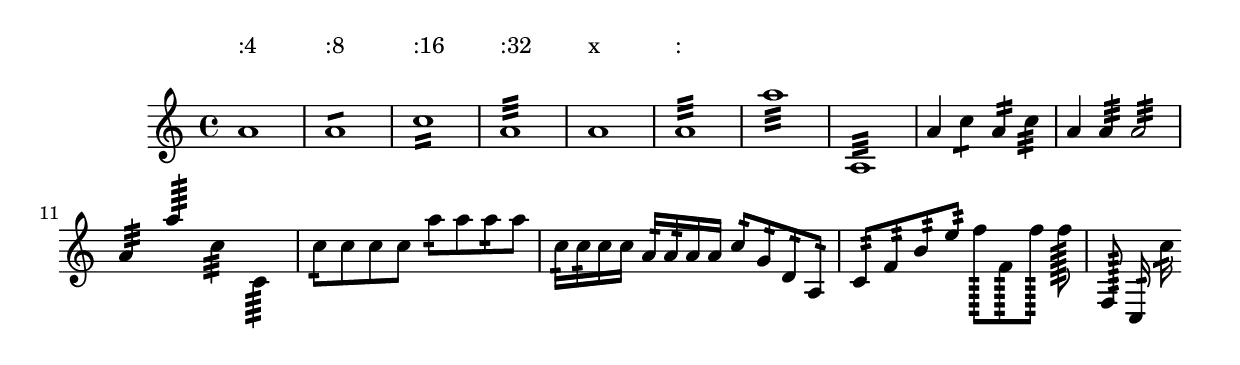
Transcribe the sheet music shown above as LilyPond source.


\version "2.11.51"
\header{
  texidoc="
Stem tremolos or rolls are tremolo signs that look like beam segments
crossing stems.  If the stem is in a beam, the tremolo must be parallel
to the beam.  If the stem is invisible (e.g. on a whole note), the
tremolo must be centered on the note. If the note has a flag (eg. an
unbeamed 8th note), the tremolo should be shortened if the stem is up
and tilted extra if the stem is down.

The tremolos should be positioned a fixed distance from the end of the
stems unless there is no stem, in which case they should be positioned
a fixed distance from the note head.
"
}



\context Voice \relative c''{
  \textSpannerUp
  \override TextScript  #'padding = #5
  a1:4^":4" a:8^":8" c:16^":16" a:32^":32" a^"x" a:^":"
  a':32 a,,:32
  a'4:4 c:8 a:16 c:32 a a: a2:
  \break
  \stemUp
  a4:32 a'4:64 
  \stemDown
  c,4:32 c,4:64
  \stemNeutral
  c'8:16 c c c
  a': a a: a
  c,16:32 c: c c a16:32 a: a a
  c8:16 g: d: a:
  c8:32 f: b: e:
  f8:256[ f,8: f':] f: \noBeam f,,: \noBeam c16:32 \noBeam c'':
}


